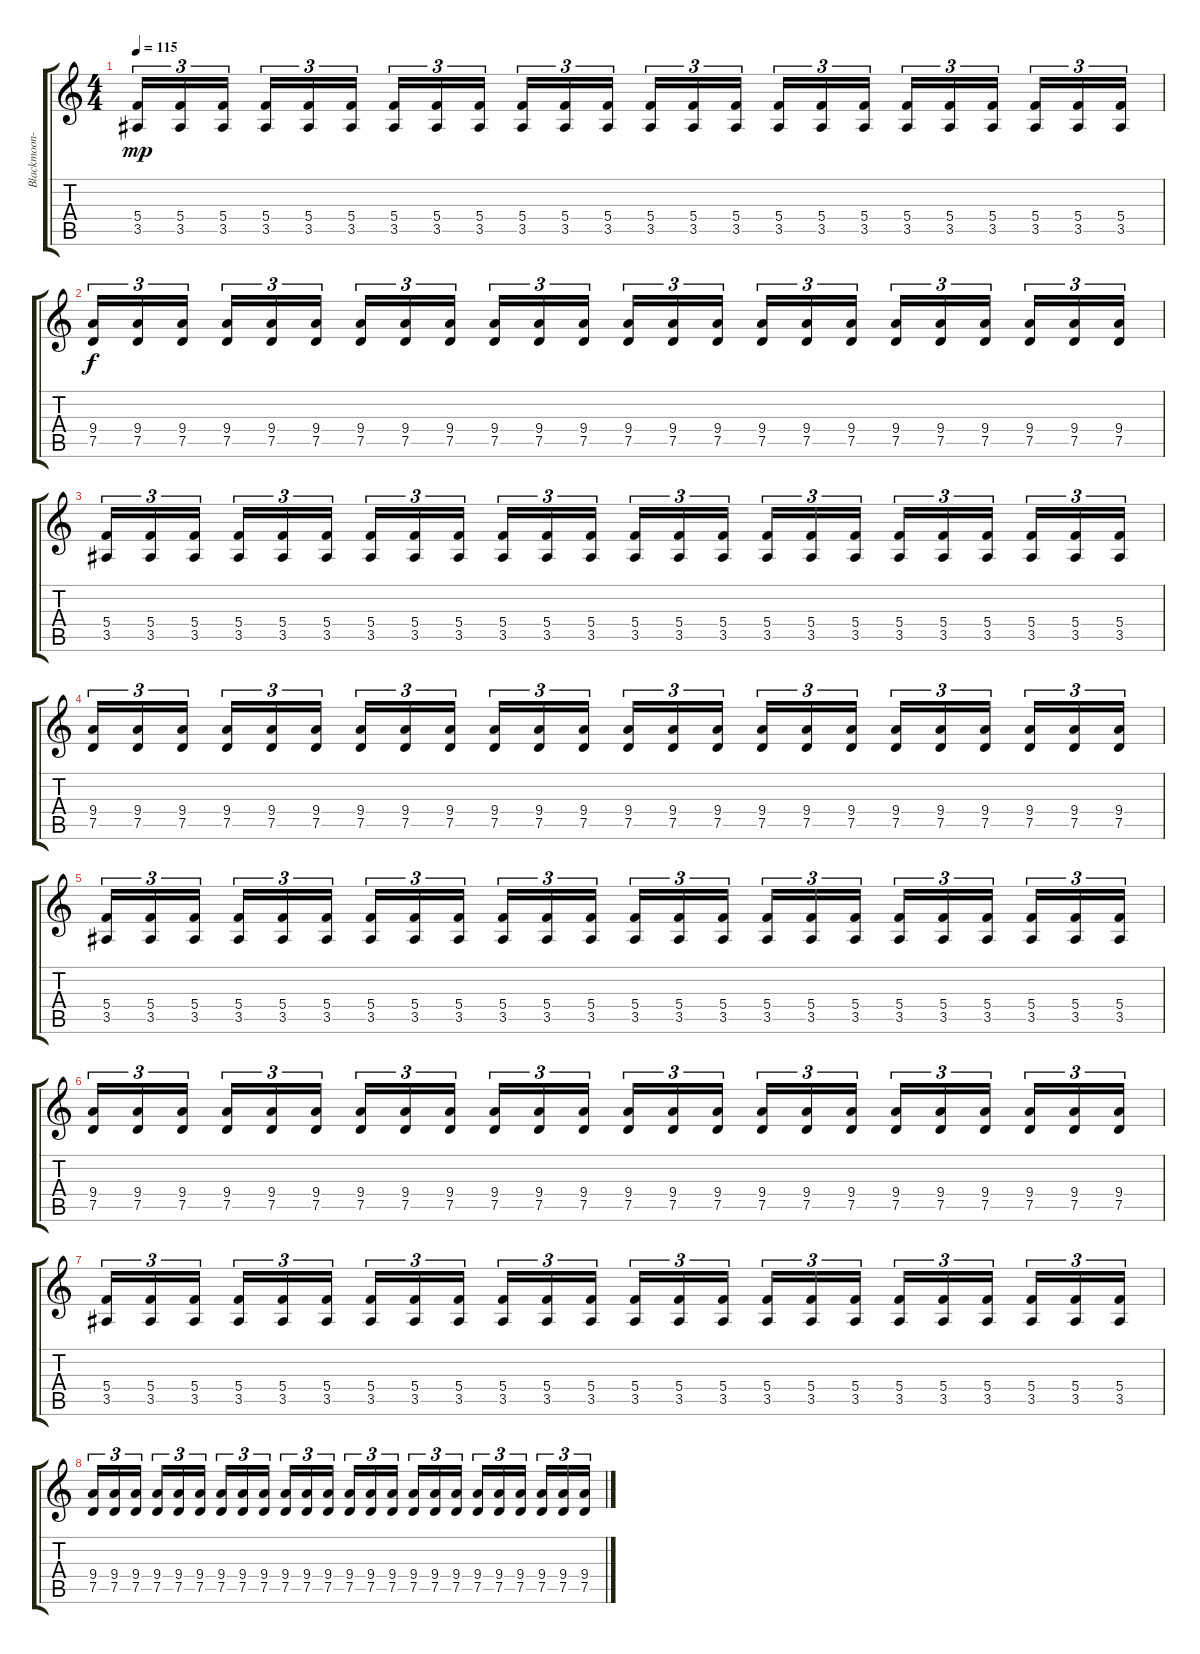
\track ("Blackmoon-Guitar II" "Blackmoon-") {instrument distortionguitar}
\staff {score tabs}
\tuning (D4 A3 F3 C3 G2 D2) {hide}
\ts (4 4)
\tempo 115
\clef g2
\ks c
(5.4 3.5).16{tu (3 2) dy mp} (5.4 3.5).16{tu (3 2)} (5.4 3.5).16{tu (3 2) beam splitsecondary} (5.4 3.5).16{tu (3 2)} (5.4 3.5).16{tu (3 2)} (5.4 3.5).16{tu (3 2)} (5.4 3.5).16{tu (3 2)} (5.4 3.5).16{tu (3 2)} (5.4 3.5).16{tu (3 2) beam splitsecondary} (5.4 3.5).16{tu (3 2)} (5.4 3.5).16{tu (3 2)} (5.4 3.5).16{tu (3 2)} (5.4 3.5).16{tu (3 2)} (5.4 3.5).16{tu (3 2)} (5.4 3.5).16{tu (3 2) beam splitsecondary} (5.4 3.5).16{tu (3 2)} (5.4 3.5).16{tu (3 2)} (5.4 3.5).16{tu (3 2)} (5.4 3.5).16{tu (3 2)} (5.4 3.5).16{tu (3 2)} (5.4 3.5).16{tu (3 2) beam splitsecondary} (5.4 3.5).16{tu (3 2)} (5.4 3.5).16{tu (3 2)} (5.4 3.5).16{tu (3 2)} |
(9.4 7.5).16{tu (3 2) dy f} (9.4 7.5).16{tu (3 2)} (9.4 7.5).16{tu (3 2) beam splitsecondary} (9.4 7.5).16{tu (3 2)} (9.4 7.5).16{tu (3 2)} (9.4 7.5).16{tu (3 2)} (9.4 7.5).16{tu (3 2)} (9.4 7.5).16{tu (3 2)} (9.4 7.5).16{tu (3 2) beam splitsecondary} (9.4 7.5).16{tu (3 2)} (9.4 7.5).16{tu (3 2)} (9.4 7.5).16{tu (3 2)} (9.4 7.5).16{tu (3 2)} (9.4 7.5).16{tu (3 2)} (9.4 7.5).16{tu (3 2) beam splitsecondary} (9.4 7.5).16{tu (3 2)} (9.4 7.5).16{tu (3 2)} (9.4 7.5).16{tu (3 2)} (9.4 7.5).16{tu (3 2)} (9.4 7.5).16{tu (3 2)} (9.4 7.5).16{tu (3 2) beam splitsecondary} (9.4 7.5).16{tu (3 2)} (9.4 7.5).16{tu (3 2)} (9.4 7.5).16{tu (3 2)} |
(5.4 3.5).16{tu (3 2)} (5.4 3.5).16{tu (3 2)} (5.4 3.5).16{tu (3 2) beam splitsecondary} (5.4 3.5).16{tu (3 2)} (5.4 3.5).16{tu (3 2)} (5.4 3.5).16{tu (3 2)} (5.4 3.5).16{tu (3 2)} (5.4 3.5).16{tu (3 2)} (5.4 3.5).16{tu (3 2) beam splitsecondary} (5.4 3.5).16{tu (3 2)} (5.4 3.5).16{tu (3 2)} (5.4 3.5).16{tu (3 2)} (5.4 3.5).16{tu (3 2)} (5.4 3.5).16{tu (3 2)} (5.4 3.5).16{tu (3 2) beam splitsecondary} (5.4 3.5).16{tu (3 2)} (5.4 3.5).16{tu (3 2)} (5.4 3.5).16{tu (3 2)} (5.4 3.5).16{tu (3 2)} (5.4 3.5).16{tu (3 2)} (5.4 3.5).16{tu (3 2) beam splitsecondary} (5.4 3.5).16{tu (3 2)} (5.4 3.5).16{tu (3 2)} (5.4 3.5).16{tu (3 2)} |
(9.4 7.5).16{tu (3 2)} (9.4 7.5).16{tu (3 2)} (9.4 7.5).16{tu (3 2) beam splitsecondary} (9.4 7.5).16{tu (3 2)} (9.4 7.5).16{tu (3 2)} (9.4 7.5).16{tu (3 2)} (9.4 7.5).16{tu (3 2)} (9.4 7.5).16{tu (3 2)} (9.4 7.5).16{tu (3 2) beam splitsecondary} (9.4 7.5).16{tu (3 2)} (9.4 7.5).16{tu (3 2)} (9.4 7.5).16{tu (3 2)} (9.4 7.5).16{tu (3 2)} (9.4 7.5).16{tu (3 2)} (9.4 7.5).16{tu (3 2) beam splitsecondary} (9.4 7.5).16{tu (3 2)} (9.4 7.5).16{tu (3 2)} (9.4 7.5).16{tu (3 2)} (9.4 7.5).16{tu (3 2)} (9.4 7.5).16{tu (3 2)} (9.4 7.5).16{tu (3 2) beam splitsecondary} (9.4 7.5).16{tu (3 2)} (9.4 7.5).16{tu (3 2)} (9.4 7.5).16{tu (3 2)} |
(5.4 3.5).16{tu (3 2)} (5.4 3.5).16{tu (3 2)} (5.4 3.5).16{tu (3 2) beam splitsecondary} (5.4 3.5).16{tu (3 2)} (5.4 3.5).16{tu (3 2)} (5.4 3.5).16{tu (3 2)} (5.4 3.5).16{tu (3 2)} (5.4 3.5).16{tu (3 2)} (5.4 3.5).16{tu (3 2) beam splitsecondary} (5.4 3.5).16{tu (3 2)} (5.4 3.5).16{tu (3 2)} (5.4 3.5).16{tu (3 2)} (5.4 3.5).16{tu (3 2)} (5.4 3.5).16{tu (3 2)} (5.4 3.5).16{tu (3 2) beam splitsecondary} (5.4 3.5).16{tu (3 2)} (5.4 3.5).16{tu (3 2)} (5.4 3.5).16{tu (3 2)} (5.4 3.5).16{tu (3 2)} (5.4 3.5).16{tu (3 2)} (5.4 3.5).16{tu (3 2) beam splitsecondary} (5.4 3.5).16{tu (3 2)} (5.4 3.5).16{tu (3 2)} (5.4 3.5).16{tu (3 2)} |
(9.4 7.5).16{tu (3 2)} (9.4 7.5).16{tu (3 2)} (9.4 7.5).16{tu (3 2) beam splitsecondary} (9.4 7.5).16{tu (3 2)} (9.4 7.5).16{tu (3 2)} (9.4 7.5).16{tu (3 2)} (9.4 7.5).16{tu (3 2)} (9.4 7.5).16{tu (3 2)} (9.4 7.5).16{tu (3 2) beam splitsecondary} (9.4 7.5).16{tu (3 2)} (9.4 7.5).16{tu (3 2)} (9.4 7.5).16{tu (3 2)} (9.4 7.5).16{tu (3 2)} (9.4 7.5).16{tu (3 2)} (9.4 7.5).16{tu (3 2) beam splitsecondary} (9.4 7.5).16{tu (3 2)} (9.4 7.5).16{tu (3 2)} (9.4 7.5).16{tu (3 2)} (9.4 7.5).16{tu (3 2)} (9.4 7.5).16{tu (3 2)} (9.4 7.5).16{tu (3 2) beam splitsecondary} (9.4 7.5).16{tu (3 2)} (9.4 7.5).16{tu (3 2)} (9.4 7.5).16{tu (3 2)} |
(5.4 3.5).16{tu (3 2)} (5.4 3.5).16{tu (3 2)} (5.4 3.5).16{tu (3 2) beam splitsecondary} (5.4 3.5).16{tu (3 2)} (5.4 3.5).16{tu (3 2)} (5.4 3.5).16{tu (3 2)} (5.4 3.5).16{tu (3 2)} (5.4 3.5).16{tu (3 2)} (5.4 3.5).16{tu (3 2) beam splitsecondary} (5.4 3.5).16{tu (3 2)} (5.4 3.5).16{tu (3 2)} (5.4 3.5).16{tu (3 2)} (5.4 3.5).16{tu (3 2)} (5.4 3.5).16{tu (3 2)} (5.4 3.5).16{tu (3 2) beam splitsecondary} (5.4 3.5).16{tu (3 2)} (5.4 3.5).16{tu (3 2)} (5.4 3.5).16{tu (3 2)} (5.4 3.5).16{tu (3 2)} (5.4 3.5).16{tu (3 2)} (5.4 3.5).16{tu (3 2) beam splitsecondary} (5.4 3.5).16{tu (3 2)} (5.4 3.5).16{tu (3 2)} (5.4 3.5).16{tu (3 2)} |
(9.4 7.5).16{tu (3 2)} (9.4 7.5).16{tu (3 2)} (9.4 7.5).16{tu (3 2) beam splitsecondary} (9.4 7.5).16{tu (3 2)} (9.4 7.5).16{tu (3 2)} (9.4 7.5).16{tu (3 2)} (9.4 7.5).16{tu (3 2)} (9.4 7.5).16{tu (3 2)} (9.4 7.5).16{tu (3 2) beam splitsecondary} (9.4 7.5).16{tu (3 2)} (9.4 7.5).16{tu (3 2)} (9.4 7.5).16{tu (3 2)} (9.4 7.5).16{tu (3 2)} (9.4 7.5).16{tu (3 2)} (9.4 7.5).16{tu (3 2) beam splitsecondary} (9.4 7.5).16{tu (3 2)} (9.4 7.5).16{tu (3 2)} (9.4 7.5).16{tu (3 2)} (9.4 7.5).16{tu (3 2)} (9.4 7.5).16{tu (3 2)} (9.4 7.5).16{tu (3 2) beam splitsecondary} (9.4 7.5).16{tu (3 2)} (9.4 7.5).16{tu (3 2)} (9.4 7.5).16{tu (3 2)}
